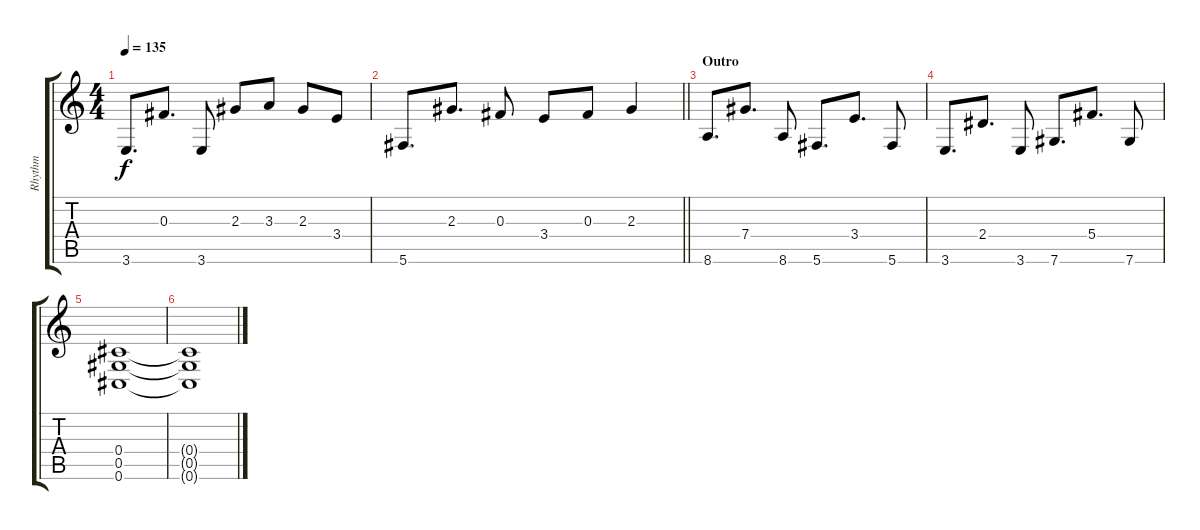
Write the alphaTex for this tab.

\track ("Rhythm" "Rhythm") {instrument distortionguitar}
\staff {score tabs}
\tuning (Eb4 Bb3 Gb3 Db3 Ab2 Db2) {hide}
\ts (4 4)
\tempo 135
\clef g2
\ks c
3.6.8{d dy f} 0.3.8{d} 3.6.8 2.3.8 3.3.8 2.3.8 3.4.8 |
\barLineRight lightlight
5.6.8{d} 2.3.8{d} 0.3.8 3.4.8 0.3.8 2.3.4 |
\section ("" "Outro")
8.6.8{d} 7.4.8{d} 8.6.8 5.6.8{d} 3.4.8{d} 5.6.8 |
3.6.8{d} 2.4.8{d} 3.6.8 7.6.8{d} 5.4.8{d} 7.6.8 |
(0.4 0.5 0.6).1 |
(0.4{t} 0.5{t} 0.6{t}).1
